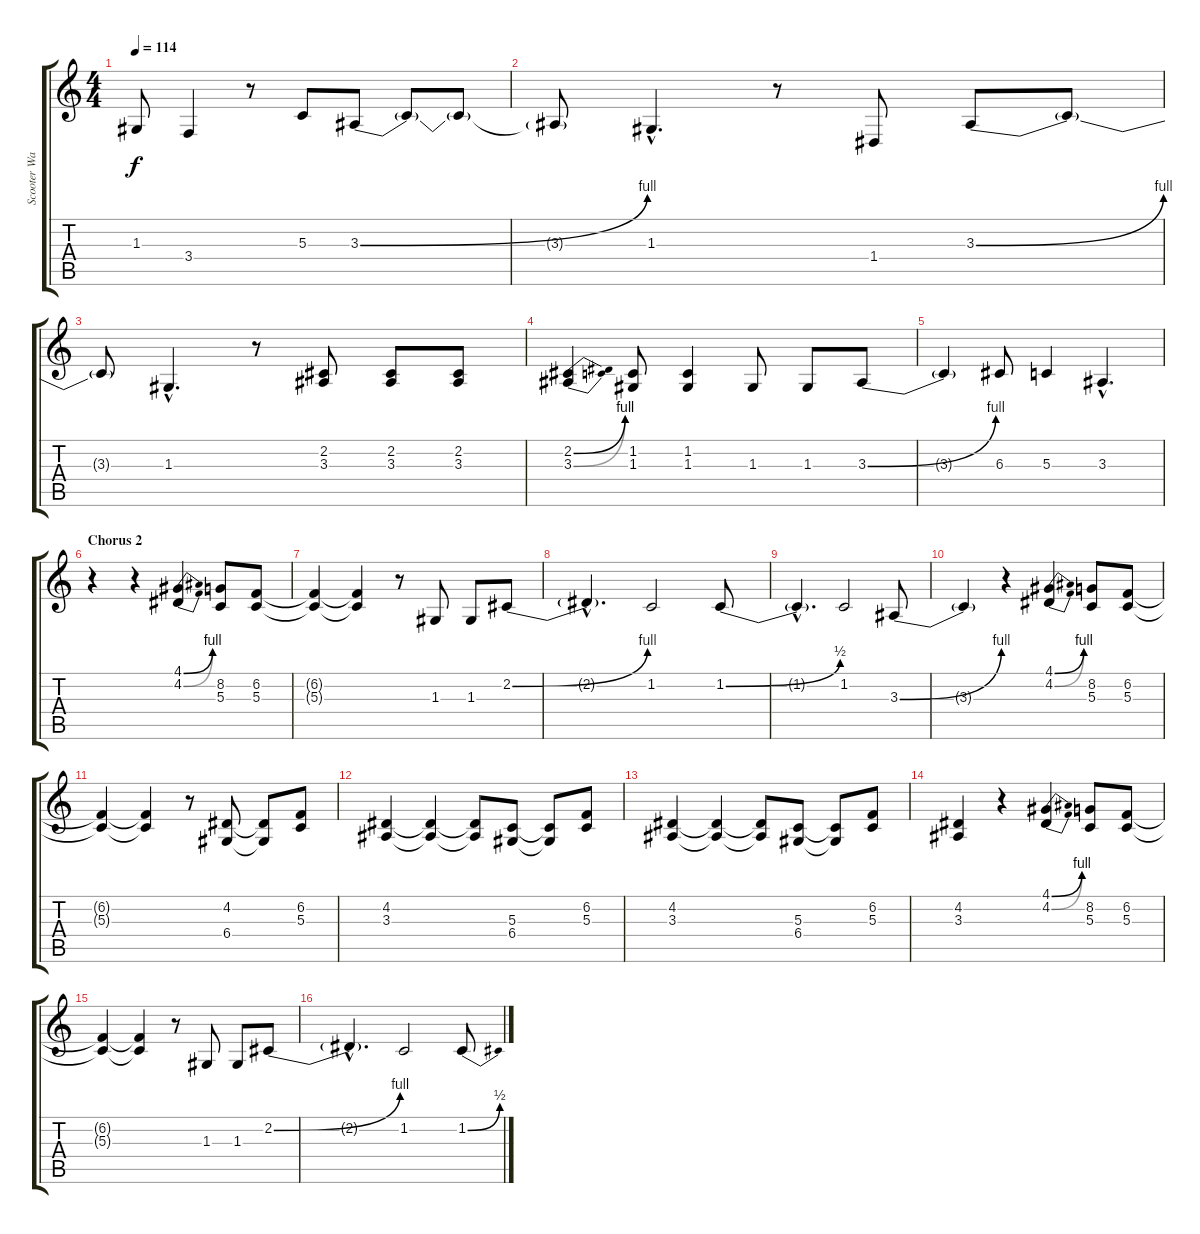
\track ("Scooter Ward (Vocals)" "Scooter Wa") {instrument violin}
\staff {score tabs}
\tuning (E4 B3 G3 D3 A2 E2) {hide}
\ts (4 4)
\tempo 114
\clef g2
\ks c
1.3{t}.8{dy f} 3.4.4 r.8 5.3.8 3.3{be (bend 0 0 60 4)}.8 3.3{t}.8 3.3{t}.8 |
3.3{t}.8 1.3{hac}.4{d} r.8 1.4.8 3.3{be (bend 0 0 60 4)}.8 3.3{t}.8 |
3.3{t}.8 1.3{hac}.4{d} r.8 (2.2 3.3).8 (2.2 3.3).8 (2.2 3.3).8 |
(2.2{be (bend 0 0 60 4)} 3.3{be (bend 0 0 60 4)}).4 (1.2 1.3).8 (1.2 1.3).4 1.3.8 1.3.8 3.3{be (bend 0 0 60 4)}.8 |
3.3{t}.4 6.3.8 5.3.4 3.3{hac}.4{d} |
\section ("" "Chorus 2")
r.4 r.4 (4.1{be (bend 0 0 60 4)} 4.2{be (bend 0 0 60 4)}).4 (8.2 5.3).8 (6.2 5.3).8 |
(6.2{t} 5.3{t}).4 (6.2{t} 5.3{t}).4 r.8 1.3.8 1.3.8 2.2{be (bend 0 0 60 4)}.8 |
2.2{hac t}.4{d} 1.2.2 1.2{be (bend 0 0 60 2)}.8 |
1.2{hac t}.4{d} 1.2.2 3.3{be (bend 0 0 60 4)}.8 |
3.3{t}.4 r.4 (4.1{be (bend 0 0 60 4)} 4.2{be (bend 0 0 60 4)}).4 (8.2 5.3).8 (6.2 5.3).8 |
(6.2{t} 5.3{t}).4 (6.2{t} 5.3{t}).4 r.8 (4.2 6.4).8 (4.2{t} 6.4{t}).8 (6.2 5.3).8 |
(4.2 3.3).4 (4.2{t} 3.3{t}).4 (4.2{t} 3.3{t}).8 (5.3 6.4).8 (5.3{t} 6.4{t}).8 (6.2 5.3).8 |
(4.2 3.3).4 (4.2{t} 3.3{t}).4 (4.2{t} 3.3{t}).8 (5.3 6.4).8 (5.3{t} 6.4{t}).8 (6.2 5.3).8 |
(4.2 3.3).4 r.4 (4.1{be (bend 0 0 60 4)} 4.2{be (bend 0 0 60 4)}).4 (8.2 5.3).8 (6.2 5.3).8 |
(6.2{t} 5.3{t}).4 (6.2{t} 5.3{t}).4 r.8 1.3.8 1.3.8 2.2{be (bend 0 0 60 4)}.8 |
2.2{hac t}.4{d} 1.2.2 1.2{be (bend 0 0 60 2)}.8
